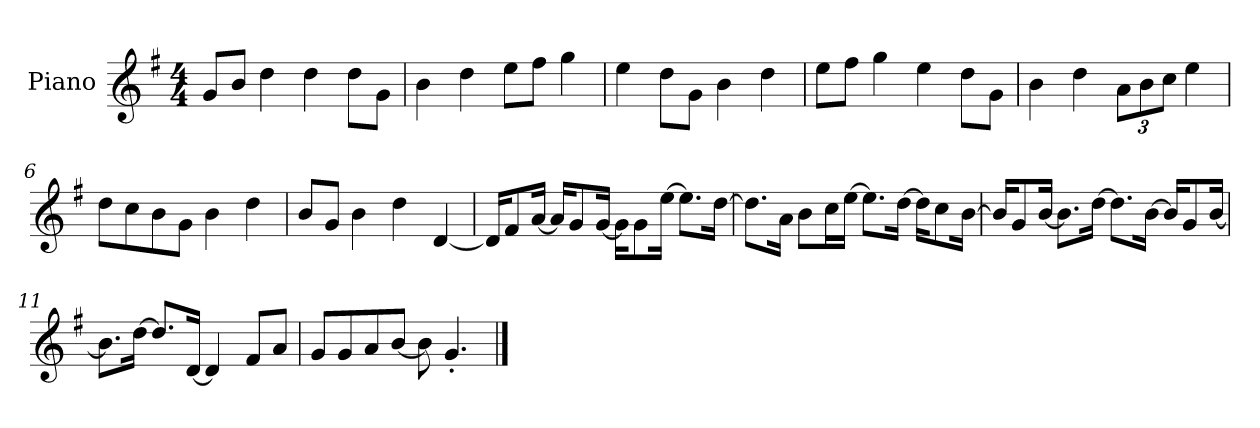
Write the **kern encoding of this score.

**kern
*part1
*staff1
*I"Piano
*I'P-no
*clefG2
*k[f#]
*M4/4
*MM90
=1
8g/L
8b/J
4dd\
4dd\
8dd\L
8g\J
=2
4b\
4dd\
8ee\L
8ff#\J
4gg\
=3
4ee\
8dd\L
8g\J
4b\
4dd\
=4
8ee\L
8ff#\J
4gg\
4ee\
8dd\L
8g\J
=5
4b\
4dd\
*Xbrackettup
12a\L
12b\
12cc\J
4ee\
=6
8dd\L
8cc\
8b\
8g\J
4b\
4dd\
!!LO:LB:g=z
=7
8b/L
8g/J
4b\
4dd\
[4d/
=8
16d/KL]
8f#/
[16a/Jk
16a/KL]
8g/
[16g/Jk
16g\KL]
8g\
[16ee\Jk
8.ee\L]
[16dd\Jk
=9
8.dd\L]
16a\Jk
8b\L
16cc\L
[16ee\JJ
8.ee\L]
[16dd\Jk
16dd\KL]
8cc\
[16b\Jk
=10
16b/KL]
8g/
[16b/Jk
8.b\L]
[16dd\Jk
8.dd\L]
[16b\Jk
16b/KL]
8g/
[16b/Jk
!!LO:LB:g=z
=11
8.b\L]
[16dd\Jk
8.dd/L]
[16d/Jk
4d/]
8f#/L
8a/J
=12
8g/L
8g/
8a/
[8b/J
8b\]
4.g'/
==
*-
